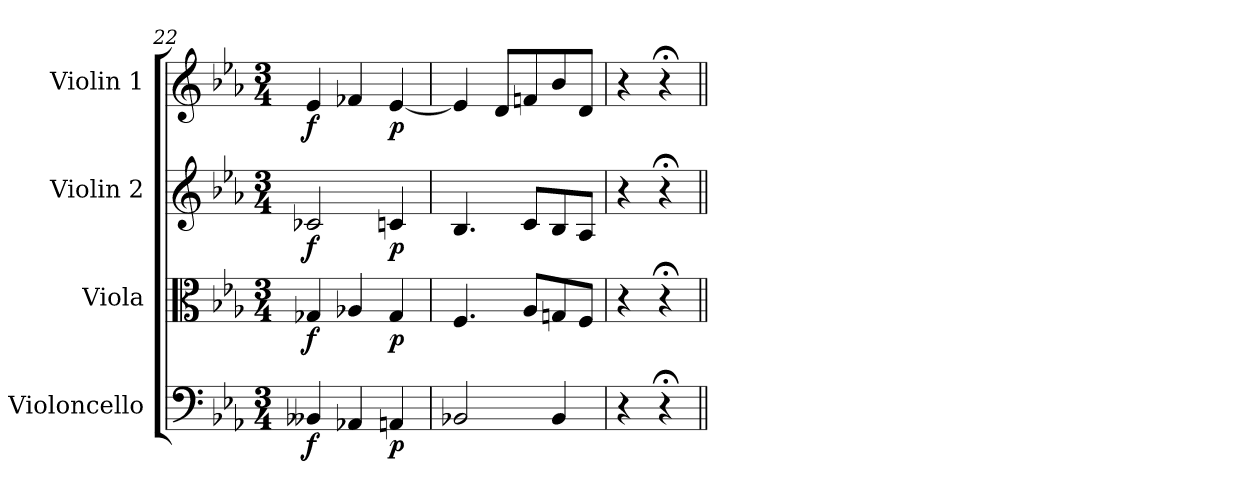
**kern	**dynam	**kern	**dynam	**kern	**dynam	**kern	**dynam
*part4	*part4	*part3	*part3	*part2	*part2	*part1	*part1
*staff4	*staff4	*staff3	*staff3	*staff2	*staff2	*staff1	*staff1
*I"Violoncello	*	*I"Viola	*	*I"Violin 2	*	*I"Violin 1	*
*I'Vc	*	*I'Vla	*	*I'Vln	*	*I'Vln	*
*clefF4	*	*clefC3	*	*clefG2	*	*clefG2	*
*k[b-e-a-]	*	*k[b-e-a-]	*	*k[b-e-a-]	*	*k[b-e-a-]	*
*M3/4	*	*M3/4	*	*M3/4	*	*M3/4	*
=22	=22	=22	=22	=22	=22	=22	=22
!	!LO:DY:b	!	!LO:DY:b	!	!LO:DY:b	!	!LO:DY:b
4BB--X/	f	4G-X/	f	2c-X/	f	4e-/	f
4AA-X/	.	4A-X/	.	.	.	4f-X/	.
!	!LO:DY:b	!	!LO:DY:b	!	!LO:DY:b	!	!LO:DY:b
4AAn/	p	4G-/	p	4cn/	p	[4e-/	p
=23	=23	=23	=23	=23	=23	=23	=23
2BB-X/	.	4.F/	.	4.B-/	.	4e-/]	.
.	.	.	.	.	.	8d/L	.
.	.	8A-/L	.	8c/L	.	8fn/	.
4BB-/	.	8Gn/	.	8B-/	.	8b-/	.
.	.	8F/J	.	8A-/J	.	8d/J	.
=24	=24	=24	=24	=24	=24	=24	=24
4r	.	4r	.	4r	.	4r	.
4r;<	.	4r;<	.	4r;<	.	4r;<	.
=||	=||	=||	=||	=||	=||	=||	=||
*-	*-	*-	*-	*-	*-	*-	*-
